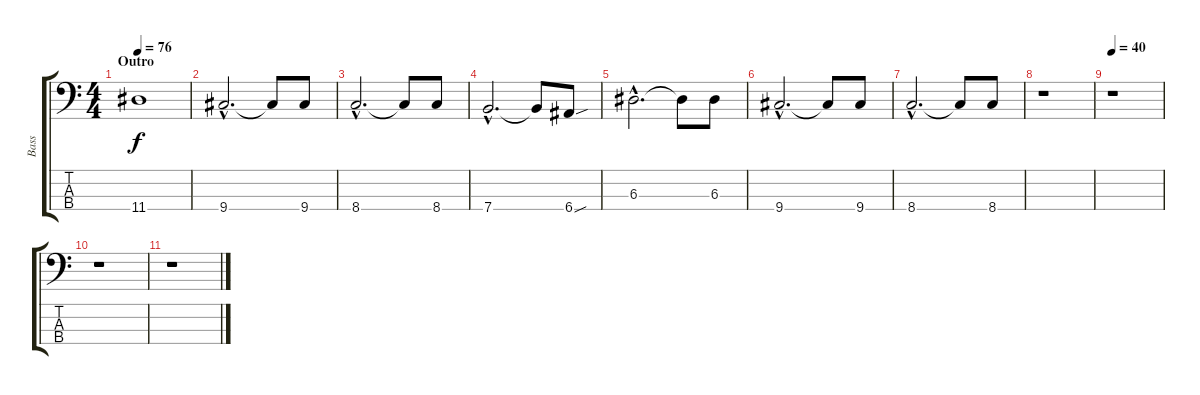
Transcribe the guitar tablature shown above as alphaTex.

\track ("Bass" "Bass") {instrument fretlessbass}
\staff {score tabs}
\tuning (G2 D2 A1 E1) {hide}
\ts (4 4)
\section ("" "Outro")
\tempo 76
\clef f4
\ks c
11.4.1{dy f} |
9.4{hac}.2{d} 9.4{t}.8 9.4.8 |
8.4{hac}.2{d} 8.4{t}.8 8.4.8 |
7.4{hac}.2{d} 7.4{t}.8 6.4{sou}.8 |
6.3{hac}.2{d} 6.3{t}.8 6.3.8 |
9.4{hac}.2{d} 9.4{t}.8 9.4.8 |
8.4{hac}.2{d} 8.4{t}.8 8.4.8 |
r.1 |
\tempo 40
r.1 |
r.1 |
r.1
